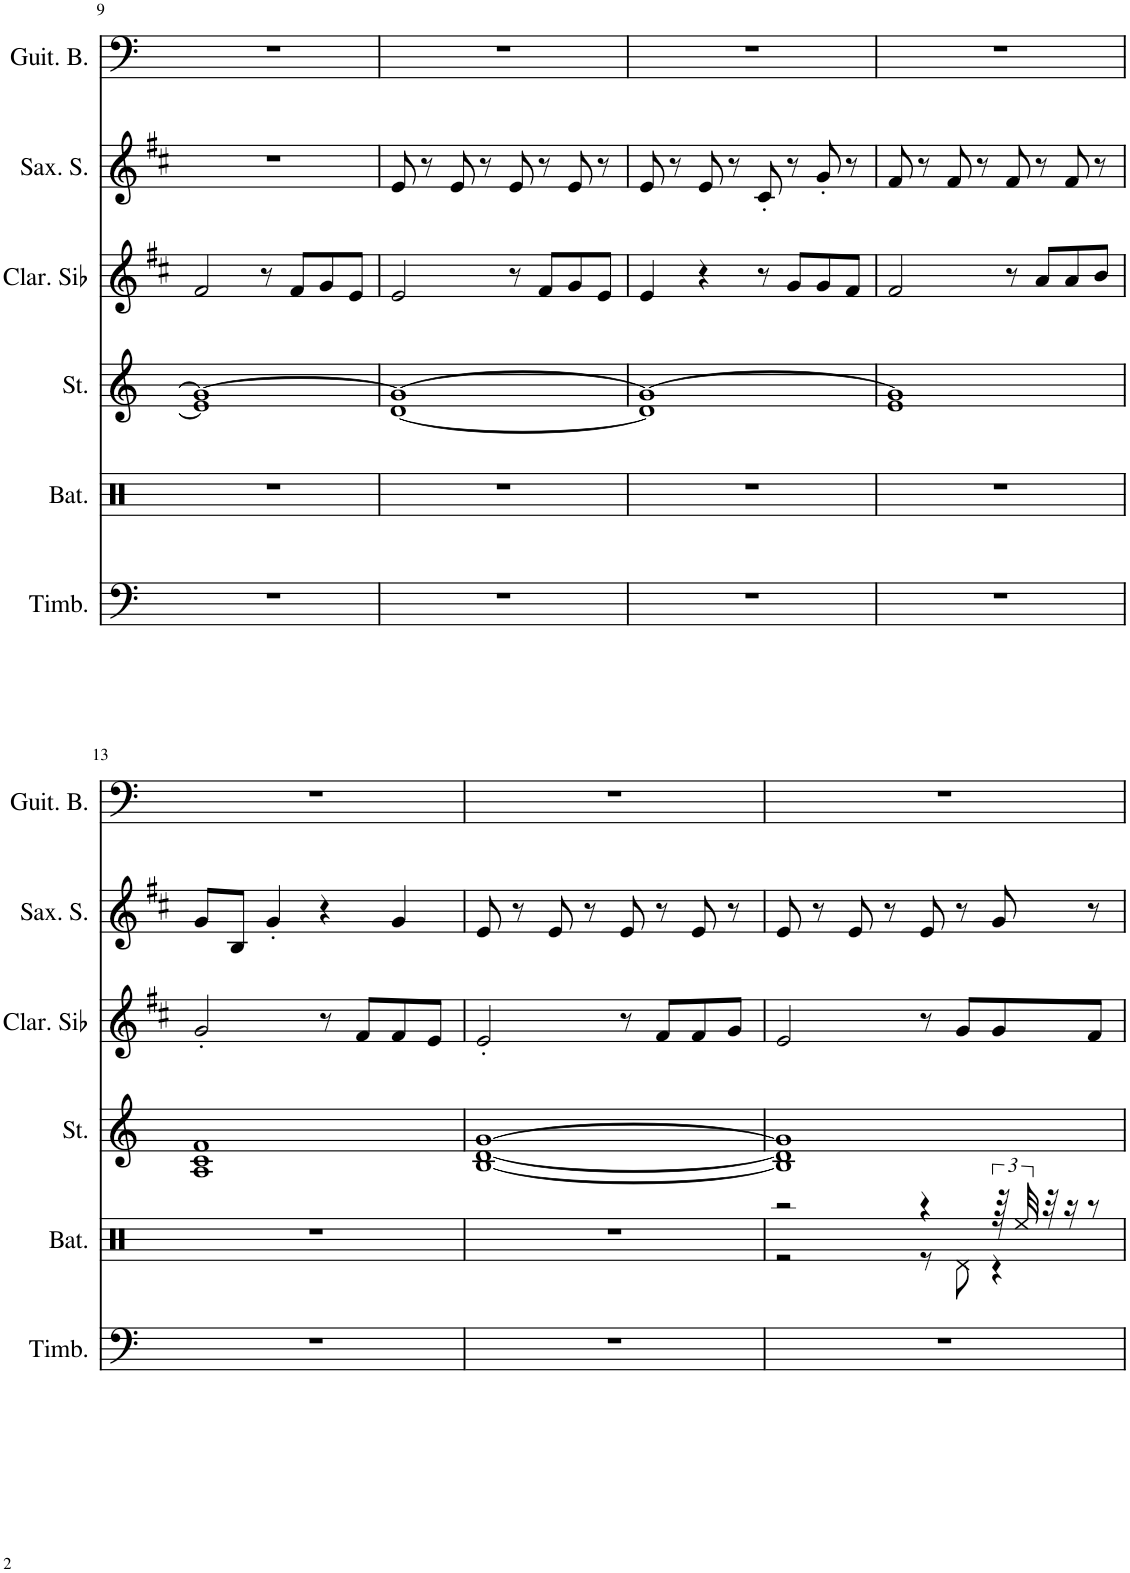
**kern	**kern	**kern	**kern	**kern	**kern
*part6	*part5	*part4	*part3	*part2	*part1
*staff6	*staff5	*staff4	*staff3	*staff2	*staff1
*I"Timbales, Timpani Ensemble	*I"Batterie	*I"Cordes, String Ensemble 1	*I"Clarinette en Sib	*I"Saxophone soprano	*I"Guitare basse
*I'Timb.	*I'Bat.	*I'St.	*I'Clar. Sib	*I'Sax. S.	*I'Guit. B.
!!LO:PB:g=z
*clefF4	*clefX	*clefG2	*clefG2	*clefG2	*clefF4
*	*	*	*Trd1c2	*Trd1c2	*Trd7c12
*k[]	*k[]	*k[]	*k[f#c#]	*k[f#c#]	*k[]
*M4/4	*M4/4	*M4/4	*M4/4	*M4/4	*M4/4
=9	=9	=9	=9	=9	=9
*	*	*^	*	*	*
1r	1r	1g_	1e]	2f#/	1r	1r
.	.	.	.	8r	.	.
.	.	.	.	8f#/L	.	.
.	.	.	.	8g/	.	.
.	.	.	.	8e/J	.	.
=10	=10	=10	=10	=10	=10	=10
1r	1r	1g_	[1d	2e/	8e/	1r
.	.	.	.	.	8r	.
.	.	.	.	.	8e/	.
.	.	.	.	.	8r	.
.	.	.	.	8r	8e/	.
.	.	.	.	8f#/L	8r	.
.	.	.	.	8g/	8e/	.
.	.	.	.	8e/J	8r	.
=11	=11	=11	=11	=11	=11	=11
1r	1r	1g_	1d]	4e/	8e/	1r
.	.	.	.	.	8r	.
.	.	.	.	4r	8e/	.
.	.	.	.	.	8r	.
.	.	.	.	8r	8c#'/	.
.	.	.	.	8g/L	8r	.
.	.	.	.	8g/	8g'/	.
.	.	.	.	8f#/J	8r	.
=12	=12	=12	=12	=12	=12	=12
1r	1r	1g]	1e	2f#/	8f#/	1r
.	.	.	.	.	8r	.
.	.	.	.	.	8f#/	.
.	.	.	.	.	8r	.
.	.	.	.	8r	8f#/	.
.	.	.	.	8a/L	8r	.
.	.	.	.	8a/	8f#/	.
.	.	.	.	8b/J	8r	.
*	*	*v	*v	*	*	*
!!LO:LB:g=z
=13	=13	=13	=13	=13	=13
1r	1r	1A 1c 1f	2g'/	8g/L	1r
.	.	.	.	8B/J	.
.	.	.	.	4g'/	.
.	.	.	8r	4r	.
.	.	.	8f#/L	.	.
.	.	.	8f#/	4g/	.
.	.	.	8e/J	.	.
=14	=14	=14	=14	=14	=14
1r	1r	[1B [1d [1g	2e'/	8e/	1r
.	.	.	.	8r	.
.	.	.	.	8e/	.
.	.	.	.	8r	.
.	.	.	8r	8e/	.
.	.	.	8f#/L	8r	.
.	.	.	8f#/	8e/	.
.	.	.	8g/J	8r	.
=15	=15	=15	=15	=15	=15
*	*^	*	*	*	*
1r	2r	2r	1B] 1d] 1g]	2e/	8e/	1r
.	.	.	.	.	8r	.
.	.	.	.	.	8e/	.
.	.	.	.	.	8r	.
.	4r	8r	.	8r	8e/	.
.	.	8Rd\	.	8g/L	8r	.
.	96r	4r	.	8g/	8g/	.
.	48Ree/	.	.	.	.	.
.	32r	.	.	.	.	.
.	16r	.	.	.	.	.
.	8r	.	.	8f#/J	8r	.
*	*v	*v	*	*	*	*
=	=	=	=	=	=
*-	*-	*-	*-	*-	*-
